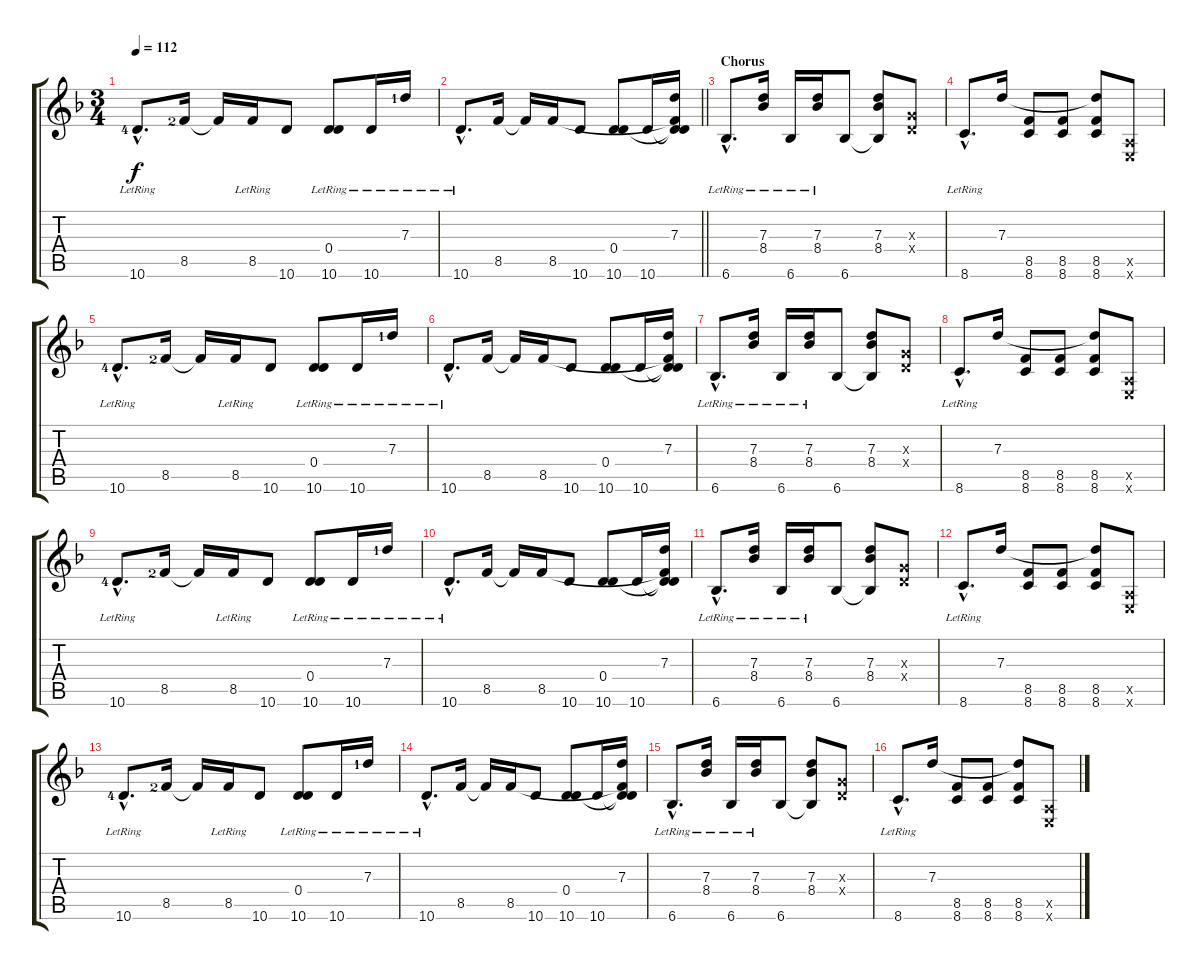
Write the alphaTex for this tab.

\track "" {instrument electricguitarmuted}
\staff {score tabs}
\tuning (E4 B3 G3 D3 A2 E2) {hide}
\ts (3 4)
\tempo 112
\clef g2
\ks dminor
10.6{hac lr lf 5}.8{d dy f instrument electricguitarmuted} 8.5{lf 3}.16 8.5{t}.16 8.5{lr}.16 10.6.8 (0.4{lr} 10.6).8 10.6{lr}.16 7.3{lr lf 2}.16 |
\barLineRight lightlight
10.6{hac lr}.8{d} 8.5.16 8.5{t}.16 8.5.16 10.6.8 (0.4 10.6).8 10.6.16 (7.3 0.4{t} 8.5{t} 10.6{t}).16 |
\section ("" "Chorus")
6.6{hac lr}.8{d instrument acousticguitarsteel} (7.3{lr} 8.4{lr}).16 6.6{lr}.16 (7.3{lr} 8.4{lr}).16 6.6.8 (7.3 8.4 6.6{t}).8 (0.3{x} 0.4{x}).8 |
8.6{hac lr}.8{d instrument acousticguitarsteel} 7.3.16 (8.5 8.6).8 (8.5 8.6).8 (7.3{t} 8.5 8.6).8 (0.5{x} 0.6{x}).8 |
10.6{hac lr lf 5}.8{d instrument electricguitarmuted} 8.5{lf 3}.16 8.5{t}.16 8.5{lr}.16 10.6.8 (0.4{lr} 10.6).8 10.6{lr}.16 7.3{lr lf 2}.16 |
10.6{hac lr}.8{d} 8.5.16 8.5{t}.16 8.5.16 10.6.8 (0.4 10.6).8 10.6.16 (7.3 0.4{t} 8.5{t} 10.6{t}).16 |
6.6{hac lr}.8{d instrument acousticguitarsteel} (7.3{lr} 8.4{lr}).16 6.6{lr}.16 (7.3{lr} 8.4{lr}).16 6.6.8 (7.3 8.4 6.6{t}).8 (0.3{x} 0.4{x}).8 |
8.6{hac lr}.8{d instrument acousticguitarsteel} 7.3.16 (8.5 8.6).8 (8.5 8.6).8 (7.3{t} 8.5 8.6).8 (0.5{x} 0.6{x}).8 |
10.6{hac lr lf 5}.8{d instrument electricguitarmuted} 8.5{lf 3}.16 8.5{t}.16 8.5{lr}.16 10.6.8 (0.4{lr} 10.6).8 10.6{lr}.16 7.3{lr lf 2}.16 |
10.6{hac lr}.8{d} 8.5.16 8.5{t}.16 8.5.16 10.6.8 (0.4 10.6).8 10.6.16 (7.3 0.4{t} 8.5{t} 10.6{t}).16 |
6.6{hac lr}.8{d instrument acousticguitarsteel} (7.3{lr} 8.4{lr}).16 6.6{lr}.16 (7.3{lr} 8.4{lr}).16 6.6.8 (7.3 8.4 6.6{t}).8 (0.3{x} 0.4{x}).8 |
8.6{hac lr}.8{d instrument acousticguitarsteel} 7.3.16 (8.5 8.6).8 (8.5 8.6).8 (7.3{t} 8.5 8.6).8 (0.5{x} 0.6{x}).8 |
10.6{hac lr lf 5}.8{d instrument electricguitarmuted} 8.5{lf 3}.16 8.5{t}.16 8.5{lr}.16 10.6.8 (0.4{lr} 10.6).8 10.6{lr}.16 7.3{lr lf 2}.16 |
10.6{hac lr}.8{d} 8.5.16 8.5{t}.16 8.5.16 10.6.8 (0.4 10.6).8 10.6.16 (7.3 0.4{t} 8.5{t} 10.6{t}).16 |
6.6{hac lr}.8{d instrument acousticguitarsteel} (7.3{lr} 8.4{lr}).16 6.6{lr}.16 (7.3{lr} 8.4{lr}).16 6.6.8 (7.3 8.4 6.6{t}).8 (0.3{x} 0.4{x}).8 |
8.6{hac lr}.8{d instrument acousticguitarsteel} 7.3.16 (8.5 8.6).8 (8.5 8.6).8 (7.3{t} 8.5 8.6).8 (0.5{x} 0.6{x}).8
